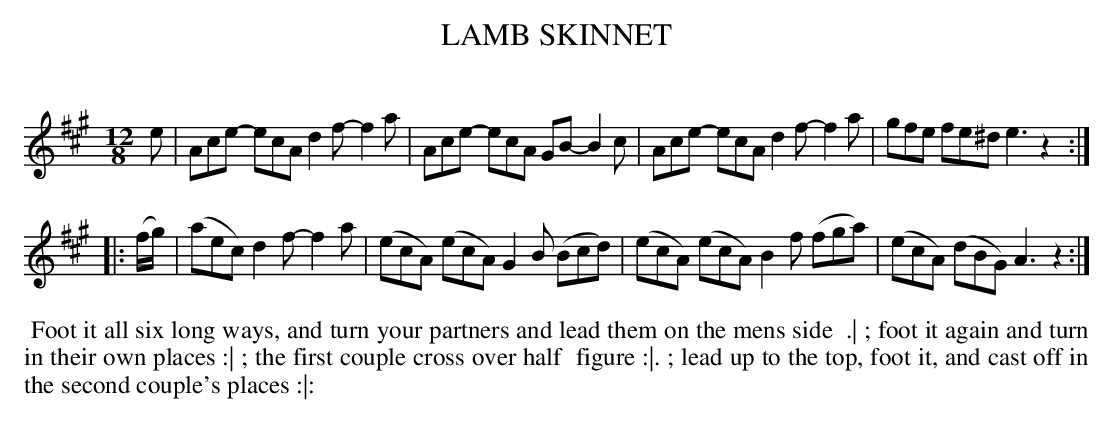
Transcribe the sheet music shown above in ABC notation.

X:1
T: LAMB SKINNET
C:
M: 12/8
L: 1/8
K: A
e |\
Ace- ecA d2f- f2a | Ace- ecA GB- B2c |\
Ace- ecA d2f- f2a | gfe fe^d e3 z2 :|
|:\
(f/g/) | (aec) d2f- f2a | (ecA) (ecA) G2B (Bcd) |\
(ecA) (ecA) B2f (fga) | (ecA) (dBG) A3 z2 :|
